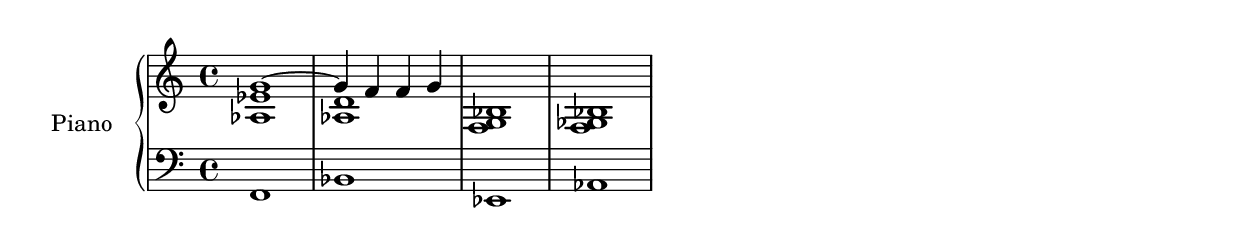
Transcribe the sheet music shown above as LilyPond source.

chordmusic =  \chords { 
f1:m7 bes1:7 ees1:maj7 aes1:7
  }
upper = \relative c'<< {
  \clef treble
  \key c \major
  \time 4/4

g'1~ g4 f f g
 }\\{
<aes, ees'>1 <aes d>1 <f g bes>1 <f ges bes>1
 }
>>
lower = \relative c {
  \clef bass
  \key c \major
  \time 4/4
f,1 bes1 ees,1 aes1
}

\score {

  \new PianoStaff <<
    \set PianoStaff.instrumentName = #"Piano  "
    \new Staff = "upper" \upper
    \new Staff = "lower" \lower
  >>
  \layout { }
  \midi { }
}